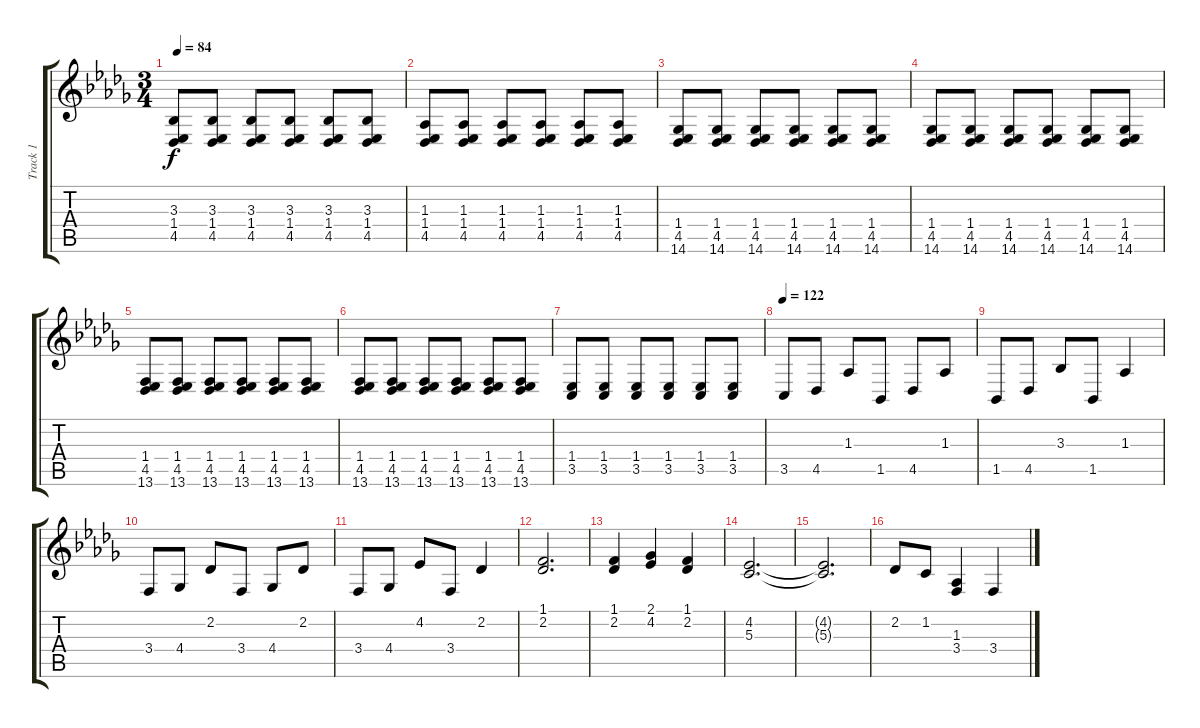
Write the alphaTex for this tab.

\track ("Track 1" "Track 1") {instrument acousticgrandpiano}
\staff {score tabs}
\tuning (E4 B3 G3 D3 A2 E2) {hide}
\ts (3 4)
\tempo 84
\clef g2
\ks db
(3.3 1.4 4.5).8{dy f} (3.3 1.4 4.5).8 (3.3 1.4 4.5).8 (3.3 1.4 4.5).8 (3.3 1.4 4.5).8 (3.3 1.4 4.5).8 |
(1.3 1.4 4.5).8 (1.3 1.4 4.5).8 (1.3 1.4 4.5).8 (1.3 1.4 4.5).8 (1.3 1.4 4.5).8 (1.3 1.4 4.5).8 |
(1.4 4.5 14.6).8 (1.4 4.5 14.6).8 (1.4 4.5 14.6).8 (1.4 4.5 14.6).8 (1.4 4.5 14.6).8 (1.4 4.5 14.6).8 |
(1.4 4.5 14.6).8 (1.4 4.5 14.6).8 (1.4 4.5 14.6).8 (1.4 4.5 14.6).8 (1.4 4.5 14.6).8 (1.4 4.5 14.6).8 |
(1.4 4.5 13.6).8 (1.4 4.5 13.6).8 (1.4 4.5 13.6).8 (1.4 4.5 13.6).8 (1.4 4.5 13.6).8 (1.4 4.5 13.6).8 |
(1.4 4.5 13.6).8 (1.4 4.5 13.6).8 (1.4 4.5 13.6).8 (1.4 4.5 13.6).8 (1.4 4.5 13.6).8 (1.4 4.5 13.6).8 |
(1.4 3.5).8 (1.4 3.5).8 (1.4 3.5).8 (1.4 3.5).8 (1.4 3.5).8 (1.4 3.5).8 |
\tempo 122
3.5.8 4.5.8 1.3.8 1.5.8 4.5.8 1.3.8 |
1.5.8 4.5.8 3.3.8 1.5.8 1.3.4 |
3.4.8 4.4.8 2.2.8 3.4.8 4.4.8 2.2.8 |
3.4.8 4.4.8 4.2.8 3.4.8 2.2.4 |
(1.1 2.2).2{d} |
(1.1 2.2).4 (2.1 4.2).4 (1.1 2.2).4 |
(4.2 5.3).2{d} |
(4.2{t} 5.3{t}).2{d} |
2.2.8 1.2.8 (1.3 3.4).4 3.4.4
